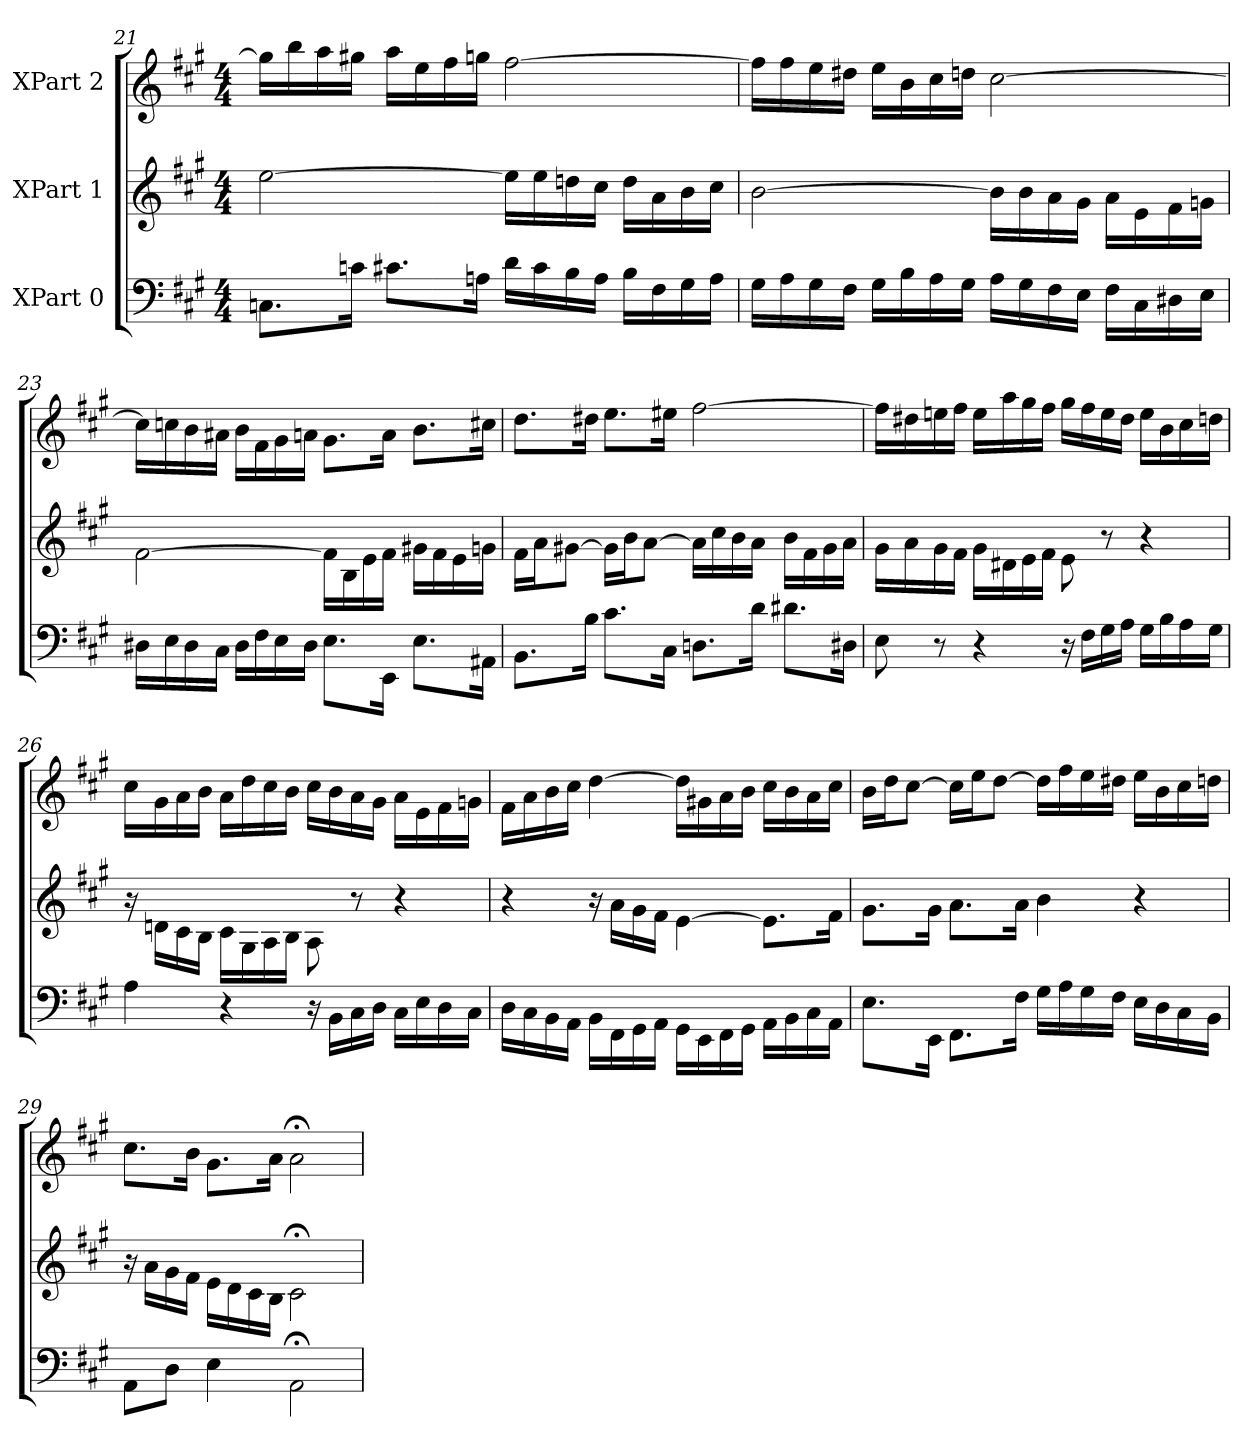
**kern	**kern	**kern
*part3	*part2	*part1
*staff3	*staff2	*staff1
*I"XPart 0	*I"XPart 1	*I"XPart 2
*clefF4	*clefG2	*clefG2
*k[f#c#g#]	*k[f#c#g#]	*k[f#c#g#]
*M4/4	*M4/4	*M4/4
=21	=21	=21
8.Cn\L	[2ee\	16ggn\L]
.	.	16bb\
.	.	16aa\
16cn\J	.	16gg#X\J
8.c#X\L	.	16aa\L
.	.	16ee\
.	.	16ff#\
16An\J	.	16ggn\J
16d\L	16ee\L]	[2ff#\
16c#\	16ee\	.
16B\	16ddn\	.
16A\J	16cc#\J	.
16B\L	16dd\L	.
16F#\	16a\	.
16G#\	16b\	.
16A\J	16cc#\J	.
=22	=22	=22
16G#\L	[2b\	16ff#\L]
16A\	.	16ff#\
16G#\	.	16ee\
16F#\J	.	16dd#X\J
16G#\L	.	16ee\L
16B\	.	16b\
16A\	.	16cc#\
16G#\J	.	16ddn\J
16A\L	16b\L]	[2cc#\
16G#\	16b\	.
16F#\	16a\	.
16E\J	16g#\J	.
16F#\L	16a\L	.
16C#\	16e\	.
16D#X\	16f#\	.
16E\J	16gn\J	.
=23	=23	=23
16D#X\L	[2f#\	16cc#\L]
16E\	.	16ccn\
16D#\	.	16b\
16C#\J	.	16a#X\J
16D#\L	.	16b\L
16F#\	.	16f#\
16E\	.	16g#\
16D#\J	.	16an\J
8.E\L	16f#\L]	8.g#\L
.	16B\	.
.	16e\	.
16EE\J	16f#\J	16a\J
8.E\L	16g#X\L	8.b\L
.	16f#\	.
.	16e\	.
16AA#X\J	16gn\J	16cc#X\J
=24	=24	=24
8.BB\L	16f#\L	8.dd\L
.	16a\	.
.	[8g#X\J	.
16B\J	.	16dd#X\J
8.c#\L	16g#\L]	8.ee\L
.	16b\	.
.	[8a\J	.
16C#\J	.	16ee#X\J
8.Dn\L	16a\L]	[2ff#\
.	16cc#\	.
.	16b\	.
16d\J	16a\J	.
8.d#X\L	16b\L	.
.	16f#\	.
.	16g#\	.
16D#\J	16a\J	.
=25	=25	=25
8E\	16g#\L	16ff#\L]
.	16a\	16dd#X\
8r	16g#\	16een\
.	16f#\J	16ff#\J
4r	16g#\L	16ee\L
.	16d#X\	16aa\
.	16e\	16gg#\
.	16f#\J	16ff#\J
16r	8e\	16gg#\L
16F#\L	.	16ff#\
16G#\	8r	16ee\
16A\J	.	16dd#\J
16G#\L	4r	16ee\L
16B\	.	16b\
16A\	.	16cc#\
16G#\J	.	16ddn\J
=26	=26	=26
4A\	16r	16cc#\L
.	16dn\L	16g#\
.	16c#\	16a\
.	16B\J	16b\J
4r	16c#\L	16a\L
.	16G#\	16dd\
.	16A\	16cc#\
.	16B\J	16b\J
16r	8A\	16cc#\L
16BB\L	.	16b\
16C#\	8r	16a\
16D\J	.	16g#\J
16C#\L	4r	16a\L
16E\	.	16e\
16D\	.	16f#\
16C#\J	.	16gn\J
=27	=27	=27
16D\L	4r	16f#\L
16C#\	.	16a\
16BB\	.	16b\
16AA\J	.	16cc#\J
16BB\L	16r	[4dd\
16FF#\	16a\L	.
16GG#\	16g#\	.
16AA\J	16f#\J	.
16GG#\L	[4e\	16dd\L]
16EE\	.	16g#X\
16FF#\	.	16a\
16GG#\J	.	16b\J
16AA\L	8.e\L]	16cc#\L
16BB\	.	16b\
16C#\	.	16a\
16AA\J	16f#\J	16cc#\J
=28	=28	=28
8.E\L	8.g#\L	16b\L
.	.	16dd\
.	.	[8cc#\J
16EE\J	16g#\J	.
8.FF#\L	8.a\L	16cc#\L]
.	.	16ee\
.	.	[8dd\J
16F#\J	16a\J	.
16G#\L	4b\	16dd\L]
16A\	.	16ff#\
16G#\	.	16ee\
16F#\J	.	16dd#X\J
16E\L	4r	16ee\L
16D\	.	16b\
16C#\	.	16cc#\
16BB\J	.	16ddn\J
=29	=29	=29
8AA\L	16r	8.cc#\L
.	16a\L	.
8D\J	16g#\	.
.	16f#\J	16b\J
4E\	16e\L	8.g#\L
.	16d\	.
.	16c#\	.
.	16B\J	16a\J
2AA;<\	2c#;<\	2a;<\
=	=	=
*-	*-	*-
